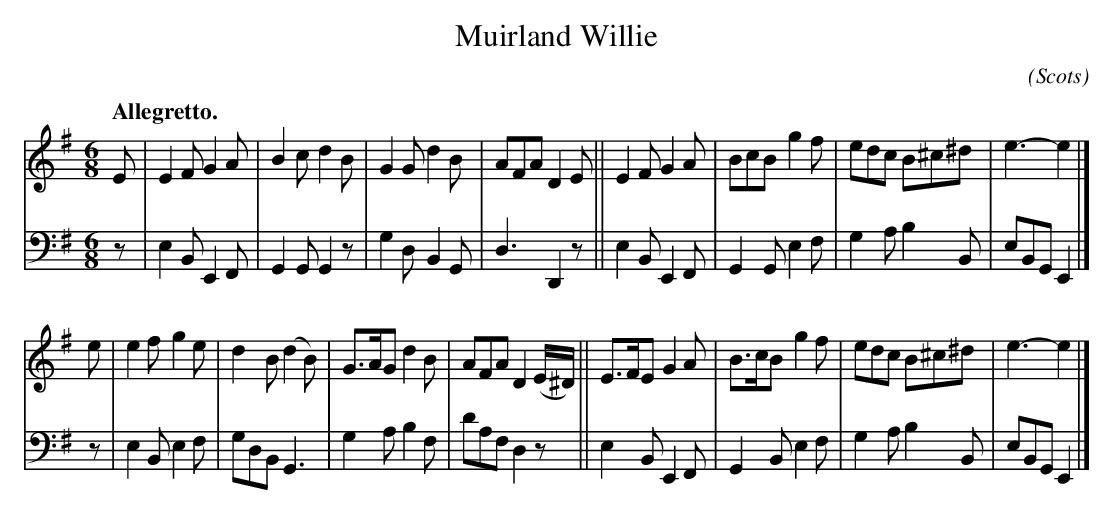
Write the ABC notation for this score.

X:1
T: Muirland Willie
C: (Scots)
M: 6/8
L: 1/8
Q: "Allegretto."
K: Em
V: 1 staves=2
E |\
E2F G2A | B2c d2B | G2G d2B | AFA D2E ||\
E2F G2A | BcB g2f | edc B^c^d | e3- e2 |]
e |\
e2f g2e | d2B (d2B) | G>AG d2B | AFA D2(E/^D/) ||\
E>FE G2A | B>cB g2f | edc B^c^d | e3- e2 |]
V: 2 clef=bass middle=d
z |\
e2B E2F | G2G G2z | g2d B2G | d3 D2z ||\
e2B E2F | G2G e2f | g2a b2B | eBG E2 |]
z |\
e2B e2f | gdB G3 | g2a b2f | d'af d2z ||\
e2B E2F | G2B e2f | g2a b2B | eBG E2 |]
